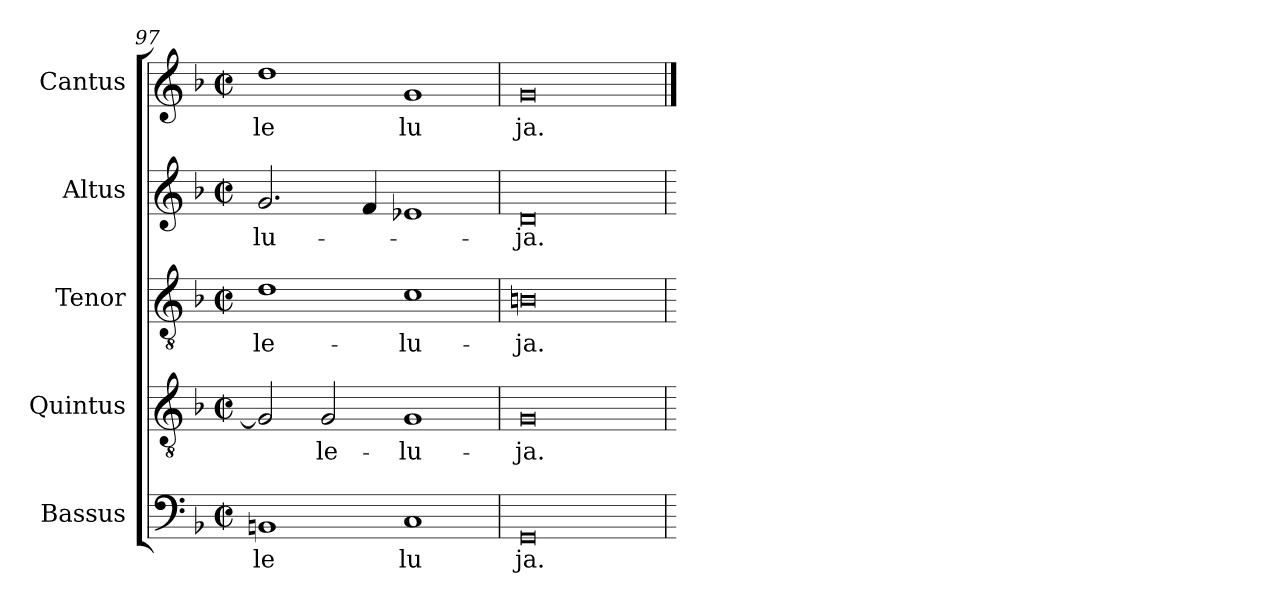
**kern	**text	**kern	**text	**kern	**text	**kern	**text	**kern	**text
*part5	*part5	*part4	*part4	*part3	*part3	*part2	*part2	*part1	*part1
*staff5	*staff5	*staff4	*staff4	*staff3	*staff3	*staff2	*staff2	*staff1	*staff1
*I"Bassus	*	*I"Quintus	*	*I"Tenor	*	*I"Altus	*	*I"Cantus	*
*clefF4	*	*clefGv2	*	*clefGv2	*	*clefG2	*	*clefG2	*
*k[b-]	*	*k[b-]	*	*k[b-]	*	*k[b-]	*	*k[b-]	*
*F:	*	*F:	*	*F:	*	*F:	*	*F:	*
*M2/2	*	*M2/2	*	*M2/2	*	*M2/2	*	*M2/2	*
*met(c|)	*	*met(c|)	*	*met(c|)	*	*met(c|)	*	*met(c|)	*
=97	=97	=97	=97	=97	=97	=97	=97	=97	=97
!	!LO:LY:b:cj	!	!	!	!LO:LY:b:cj	!	!LO:LY:b:cj	!	!LO:LY:b:cj
1BBn	le	2G/]	.	1d	-le-	2.g/	-lu-	1dd	le
!	!	!	!LO:LY:b:cj	!	!	!	!	!	!
.	.	2G/	-le-	.	.	.	.	.	.
.	.	.	.	.	.	4f/	.	.	.
!	!LO:LY:b:cj	!	!LO:LY:b:cj	!	!LO:LY:b:cj	!	!	!	!LO:LY:b:cj
1C	lu	1G	-lu-	1c	-lu-	1e-X	.	1g	lu
=98	=98	=98	=98	=98	=98	=98	=98	=98	=98
!	!LO:LY:b:cj	!	!LO:LY:b:cj	!	!LO:LY:b:cj	!	!LO:LY:b:cj	!	!LO:LY:b:cj
0GG	ja.	0G	-ja.	0Bn	-ja.	0d	-ja.	0g	ja.
=	==	=	==	=	==	=	==	==	==
*-	*-	*-	*-	*-	*-	*-	*-	*-	*-
